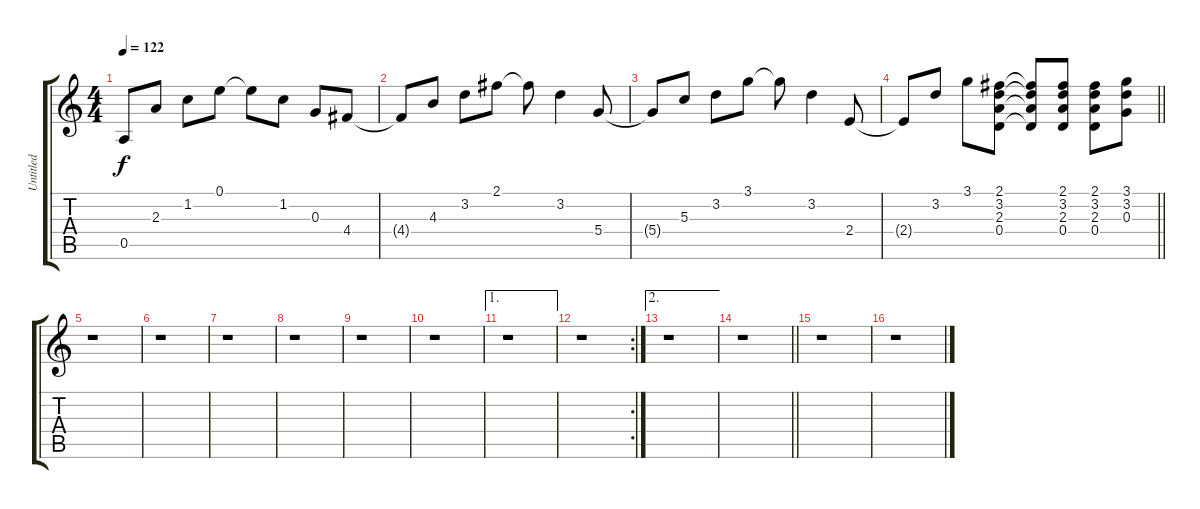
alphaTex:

\track ("Untitled" "Untitled") {instrument overdrivenguitar}
\staff {score tabs}
\tuning (E4 B3 G3 D3 A2 E2) {hide}
\ts (4 4)
\tempo 122
\clef g2
\ks c
0.5{t}.8{dy f} 2.3.8 1.2.8 0.1.8 0.1{t}.8 1.2.8 0.3.8 4.4.8 |
4.4{t}.8 4.3.8 3.2.8 2.1.8 2.1{t}.8 3.2.4 5.4.8 |
5.4{t}.8 5.3.8 3.2.8 3.1.8 3.1{t}.8 3.2.4 2.4.8 |
\barLineRight lightlight
2.4{t}.8 3.2.8 3.1.8 (2.1 3.2 2.3 0.4).8 (2.1{t} 3.2{t} 2.3{t} 0.4{t}).8 (2.1 3.2 2.3 0.4).8 (2.1 3.2 2.3 0.4).8 (3.1 3.2 0.3).8 |
r.1 |
r.1 |
r.1 |
r.1 |
r.1 |
r.1 |
\ae 1
r.1 |
\rc 2
r.1 |
\ae 2
r.1 |
\barLineRight lightlight
r.1 |
r.1 |
r.1
